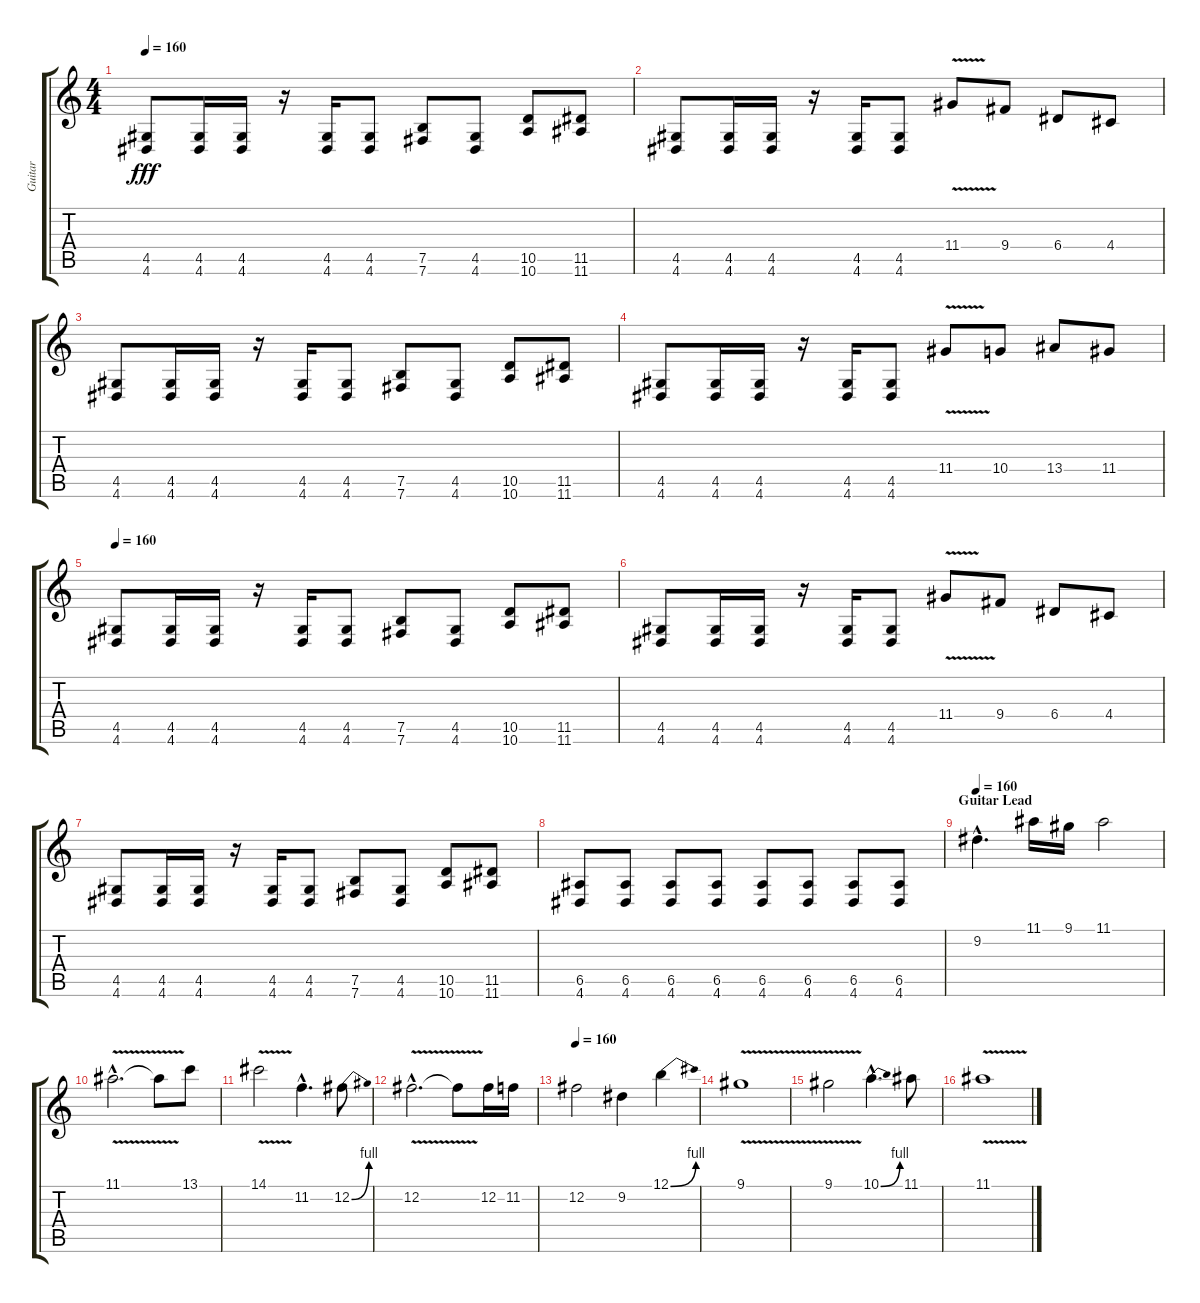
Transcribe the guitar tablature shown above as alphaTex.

\track ("Guitar" "Guitar") {instrument distortionguitar}
\staff {score tabs}
\tuning (B3 Gb3 D3 A2 E2 B1) {hide}
\ts (4 4)
\tempo 160
\clef g2
\ks c
(4.5 4.6).8{dy fff} (4.5 4.6).16 (4.5 4.6).16 r.16 (4.5 4.6).16 (4.5 4.6).8 (7.5 7.6).8 (4.5 4.6).8 (10.5 10.6).8 (11.5 11.6).8 |
(4.5 4.6).8 (4.5 4.6).16 (4.5 4.6).16 r.16 (4.5 4.6).16 (4.5 4.6).8 11.4{v}.8 9.4.8 6.4.8 4.4.8 |
(4.5 4.6).8 (4.5 4.6).16 (4.5 4.6).16 r.16 (4.5 4.6).16 (4.5 4.6).8 (7.5 7.6).8 (4.5 4.6).8 (10.5 10.6).8 (11.5 11.6).8 |
(4.5 4.6).8 (4.5 4.6).16 (4.5 4.6).16 r.16 (4.5 4.6).16 (4.5 4.6).8 11.4{v}.8 10.4.8 13.4.8 11.4.8 |
\tempo 160
(4.5 4.6).8 (4.5 4.6).16 (4.5 4.6).16 r.16 (4.5 4.6).16 (4.5 4.6).8 (7.5 7.6).8 (4.5 4.6).8 (10.5 10.6).8 (11.5 11.6).8 |
(4.5 4.6).8 (4.5 4.6).16 (4.5 4.6).16 r.16 (4.5 4.6).16 (4.5 4.6).8 11.4{v}.8 9.4.8 6.4.8 4.4.8 |
(4.5 4.6).8 (4.5 4.6).16 (4.5 4.6).16 r.16 (4.5 4.6).16 (4.5 4.6).8 (7.5 7.6).8 (4.5 4.6).8 (10.5 10.6).8 (11.5 11.6).8 |
(6.5 4.6).8 (6.5 4.6).8 (6.5 4.6).8 (6.5 4.6).8 (6.5 4.6).8 (6.5 4.6).8 (6.5 4.6).8 (6.5 4.6).8 |
\section ("" "Guitar Lead")
\tempo 160
9.2{hac}.4{d} 11.1.16 9.1.16 11.1.2 |
11.1{v hac}.2{d} 11.1{t}.8 13.1.8 |
14.1{v}.2 11.2{hac}.4{d} 12.2{be (bend 0 0 60 4)}.8 |
12.2{v hac}.2{d} 12.2{t}.8 12.2.16 11.2.16 |
\tempo 160
12.2.2 9.2.4 12.1{be (bend 0 0 60 4)}.4 |
9.1{v}.1 |
9.1{v}.2 10.1{be (bend 0 0 60 4) hac}.4{d} 11.1.8 |
11.1{v}.1
